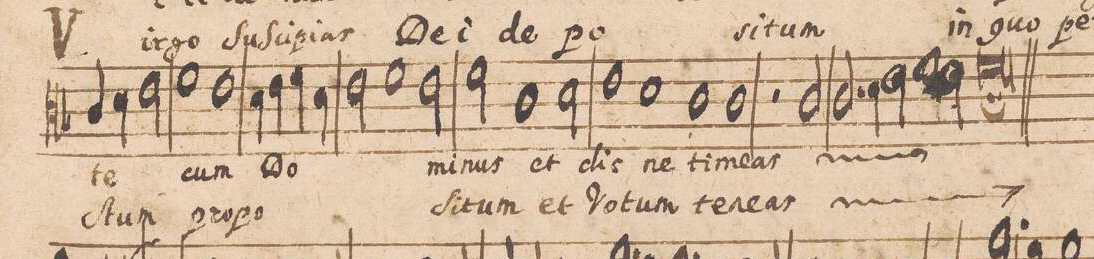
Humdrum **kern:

**kern	**text	**text
*I"CANTVS.	*	*
*clefC3	*	*
*k[b-]	*	*
*met(c|)	*	*
*M2/1	*	*
4c/	te-	-ſtum
4d\	.	.
2e\	.	.
=63-	=63-	=63-
1f	.	.
1e	-cum	pro-
=64-	=64-	=64-
4d\	Do-	-po-
4e\	.	.
4f\	.	.
4d\	.	.
2e\	.	.
1f\	.	.
=65-	=65-	=65-
2e\	-mi-	-ſi-
2f\	-nus	-tum
1c\	et	et
=66-	=66-	=66-
2d\	dic	Vo-
1e	ne	-tum
=67-	=67-	=67-
1d	ti-	te-
1c	-me-	-ne-
=68-	=68-	=68-
1c	-as	-as
2r	.	.
*	*ij	*ij
2c/	et	et
=69-	=69-	=69-
2.c/	dic	Vo-
4d\	.	.
2e\	ne	-tum
1f\	ti-	te-
=70-	=70-	=70-
2e\	-me-	-ne-
0fl;<	-as	-as.
*	*Xij	*Xij
=71||	=71||	=71||
*-	*-	*-
